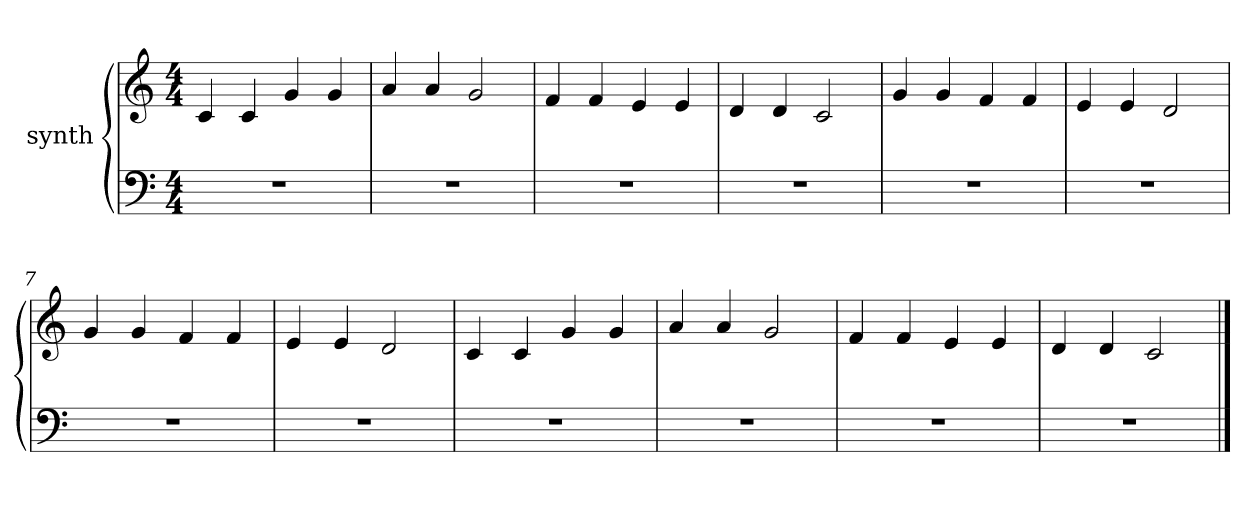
**kern	**kern
*part1	*part1
*staff2	*staff1
*I"synth	*
*stria5	*
*clefF4	*clefG2
*k[]	*k[]
*M4/4	*M4/4
=1	=1
1r	4c/
.	4c/
.	4g/
.	4g/
=2	=2
1r	4a/
.	4a/
.	2g/
=3	=3
1r	4f/
.	4f/
.	4e/
.	4e/
=4	=4
1r	4d/
.	4d/
.	2c/
=5	=5
1r	4g/
.	4g/
.	4f/
.	4f/
=6	=6
1r	4e/
.	4e/
.	2d/
=7	=7
1r	4g/
.	4g/
.	4f/
.	4f/
=8	=8
1r	4e/
.	4e/
.	2d/
!!LO:LB:g=z
=9	=9
1r	4c/
.	4c/
.	4g/
.	4g/
=10	=10
1r	4a/
.	4a/
.	2g/
=11	=11
1r	4f/
.	4f/
.	4e/
.	4e/
=12	=12
1r	4d/
.	4d/
.	2c/
==	==
*-	*-
